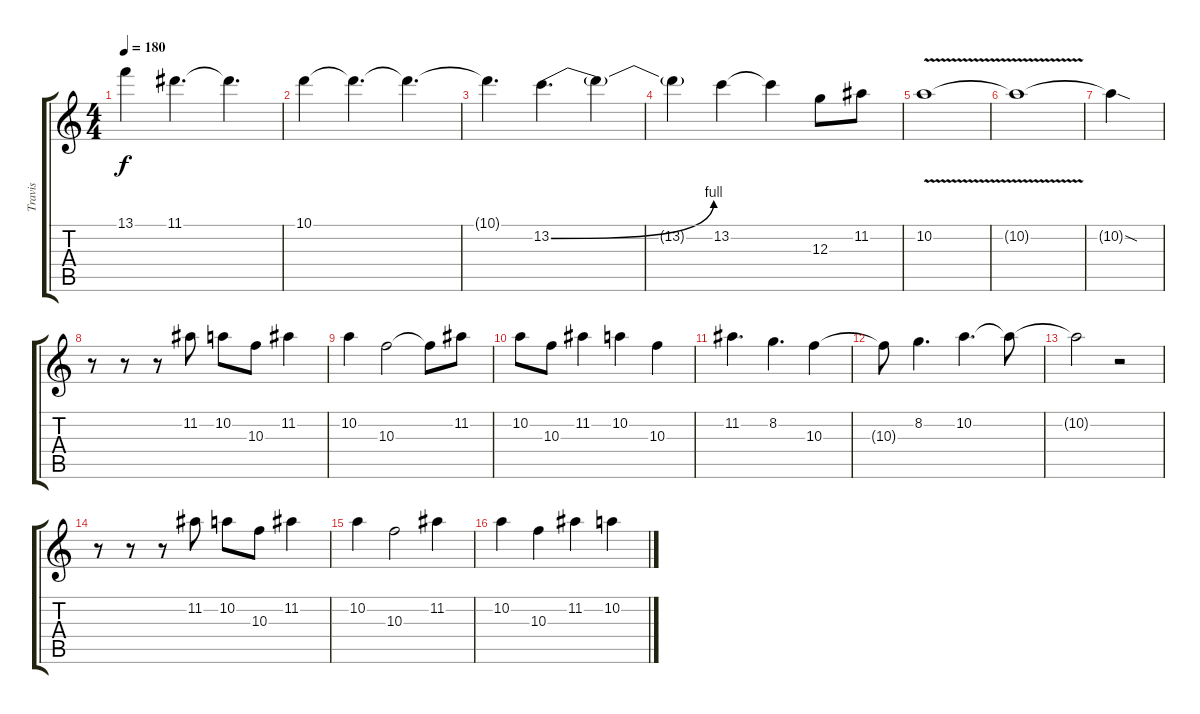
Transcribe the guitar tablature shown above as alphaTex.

\track ("Travis" "Travis") {instrument distortionguitar}
\staff {score tabs}
\tuning (E4 B3 G3 D3 A2 E2) {hide}
\ts (4 4)
\tempo 180
\clef g2
\ks c
13.1{t}.4{dy f} 11.1.4{d} 11.1{t}.4{d} |
10.1.4 10.1{t}.4{d} 10.1{t}.4{d} |
10.1{t}.4{d} 13.2{be (bend 0 0 60 4)}.4{d} 13.2{t}.4 |
13.2{t}.4 13.2.4 13.2{t}.4 12.3.8 11.2.8 |
10.2{v}.1 |
10.2{t}.1 |
10.2{sod t}.4 |
r.8 r.8 r.8 11.2.8 10.2.8 10.3.8 11.2.4 |
10.2.4 10.3.2 10.3{t}.8 11.2.8 |
10.2.8 10.3.8 11.2.4 10.2.4 10.3.4 |
11.2.4{d} 8.2.4{d} 10.3.4 |
10.3{t}.8 8.2.4{d} 10.2.4{d} 10.2{t}.8 |
10.2{t}.2 r.2 |
r.8 r.8 r.8 11.2.8 10.2.8 10.3.8 11.2.4 |
10.2.4 10.3.2 11.2.4 |
10.2.4 10.3.4 11.2.4 10.2.4
